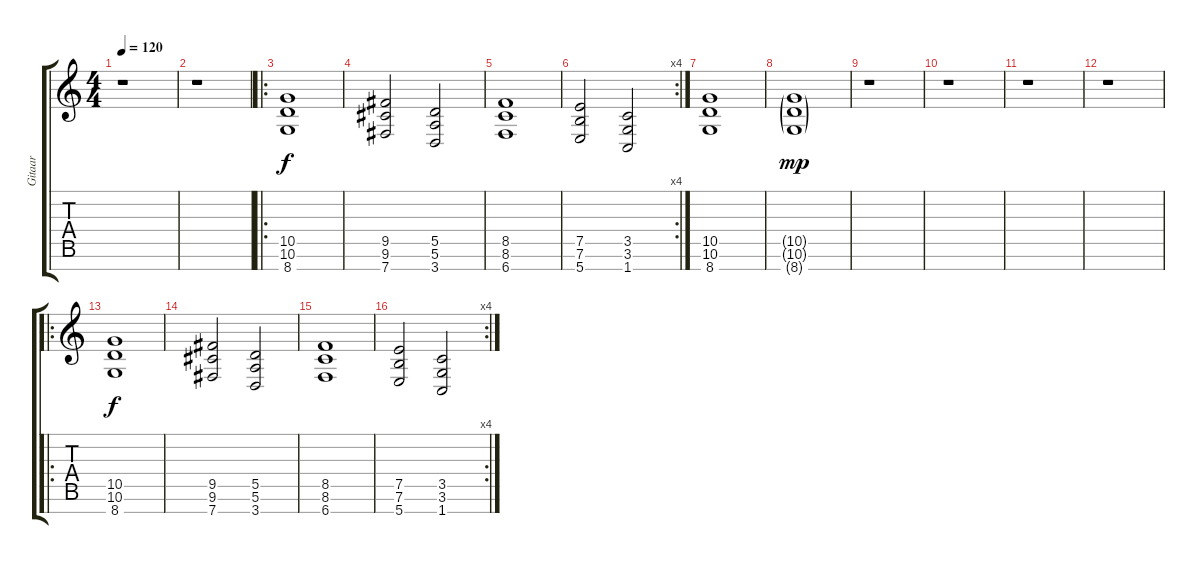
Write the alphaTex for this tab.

\track ("Gitaar" "Gitaar") {instrument distortionguitar}
\staff {score tabs}
\tuning (E4 B3 G3 D3 A2 E2 B1) {hide}
\ts (4 4)
\tempo 120
\clef g2
\ks c
r.1{dy mp} |
r.1 |
\ro
(10.5 10.6 8.7).1{dy f} |
(9.5 9.6 7.7).2 (5.5 5.6 3.7).2 |
(8.5 8.6 6.7).1 |
\rc 4
(7.5 7.6 5.7).2 (3.5 3.6 1.7).2 |
(10.5 10.6 8.7).1 |
(10.5{g} 10.6{g} 8.7{g}).1{dy mp} |
r.1 |
r.1 |
r.1 |
r.1 |
\ro
(10.5 10.6 8.7).1{dy f} |
(9.5 9.6 7.7).2 (5.5 5.6 3.7).2 |
(8.5 8.6 6.7).1 |
\rc 4
(7.5 7.6 5.7).2 (3.5 3.6 1.7).2
